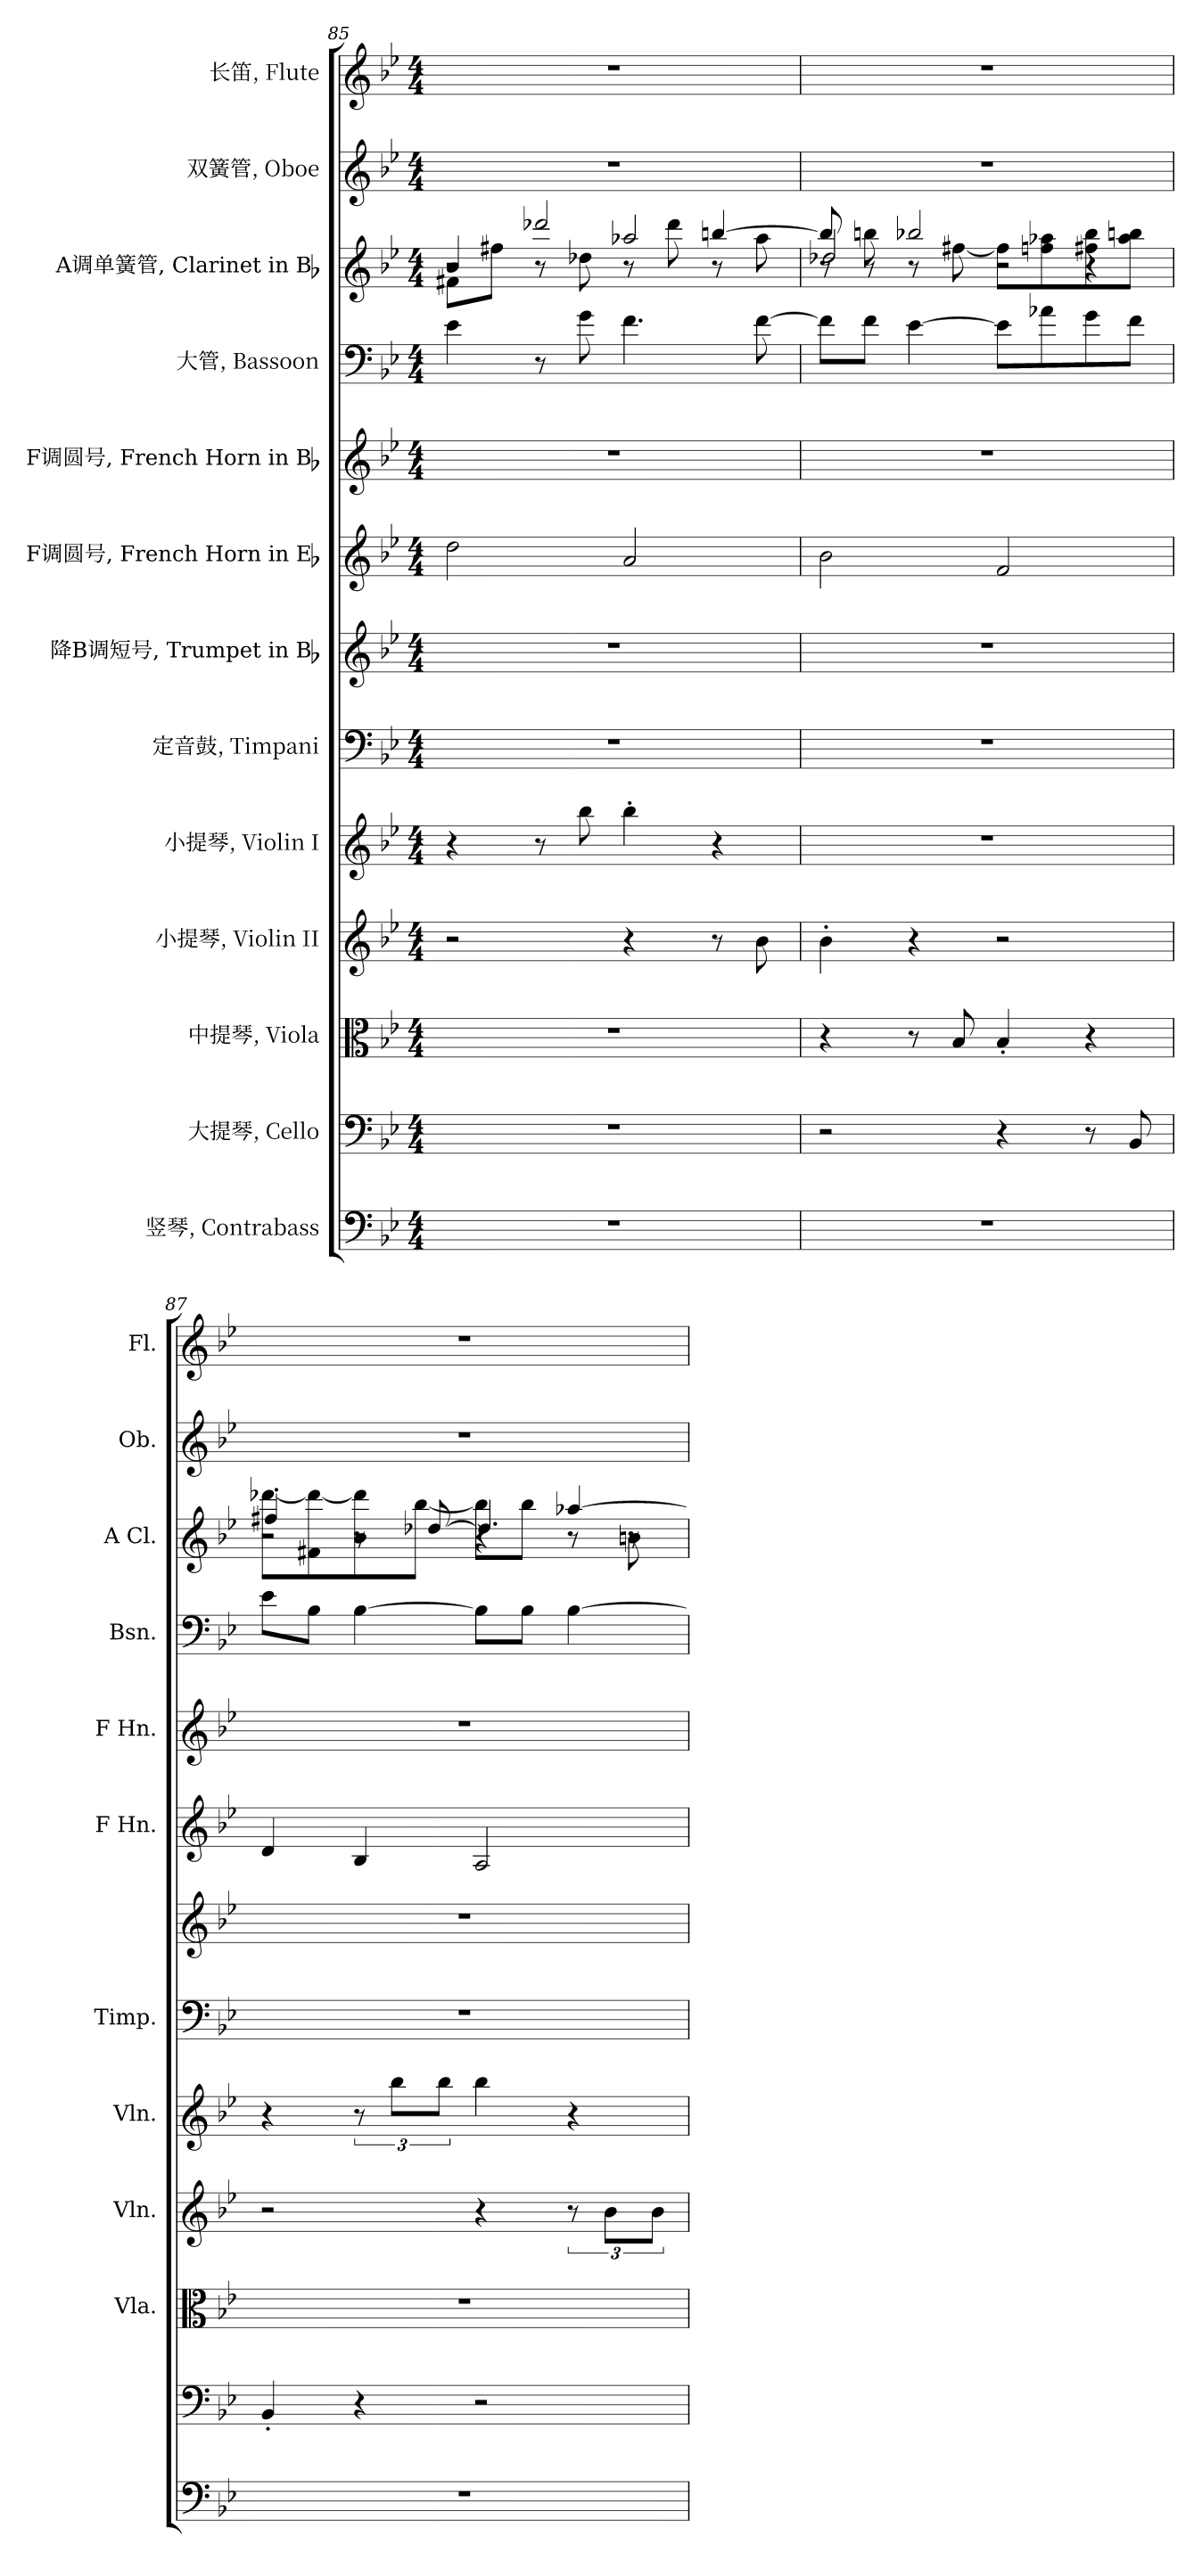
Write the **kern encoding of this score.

**kern	**kern	**kern	**kern	**kern	**kern	**kern	**kern	**kern	**kern	**kern	**kern	**kern
*part13	*part12	*part11	*part10	*part9	*part8	*part7	*part6	*part5	*part4	*part3	*part2	*part1
*staff13	*staff12	*staff11	*staff10	*staff9	*staff8	*staff7	*staff6	*staff5	*staff4	*staff3	*staff2	*staff1
*I"竖琴, Contrabass	*I"大提琴, Cello	*I"中提琴, Viola	*I"小提琴, Violin II	*I"小提琴, Violin I	*I"定音鼓, Timpani	*I"降B调短号, Trumpet in B-flat	*I"F调圆号, French Horn in E-flat	*I"F调圆号, French Horn in B-flat	*I"大管, Bassoon	*I"A调单簧管, Clarinet in B-flat	*I"双簧管, Oboe	*I"长笛, Flute
*	*	*I'Vla.	*I'Vln.	*I'Vln.	*I'Timp.	*	*I'F Hn.	*I'F Hn.	*I'Bsn.	*I'A Cl.	*I'Ob.	*I'Fl.
*clefF4	*clefF4	*clefC3	*clefG2	*clefG2	*clefF4	*clefG2	*clefG2	*clefG2	*clefF4	*clefG2	*clefG2	*clefG2
*	*	*	*	*	*	*ITrd1c2	*ITrd4c7	*ITrd4c7	*	*ITrd2c3	*	*
*k[b-e-]	*k[b-e-]	*k[b-e-]	*k[b-e-]	*k[b-e-]	*k[b-e-]	*k[b-e-a-d-]	*k[b-e-a-]	*k[b-e-a-]	*k[b-e-]	*k[f#]	*k[b-e-]	*k[b-e-]
*M4/4	*M4/4	*M4/4	*M4/4	*M4/4	*M4/4	*M4/4	*M4/4	*M4/4	*M4/4	*M4/4	*M4/4	*M4/4
=85	=85	=85	=85	=85	=85	=85	=85	=85	=85	=85	=85	=85
*	*	*	*	*	*	*	*	*	*	*^	*	*
*	*	*	*	*	*	*	*	*	*	*	*^	*	*
1r	1r	1r	2r	4r	1r	1r	2g\	1r	4e-\	4g/	8d#X\L	2r	1r	1r
.	.	.	.	.	.	.	.	.	.	.	8dd#X\J	.	.	.
.	.	.	.	8r	.	.	.	.	8r	2bb-X/	8r	.	.	.
.	.	.	.	8bb-\	.	.	.	.	8g\	.	8b-X\	.	.	.
.	.	.	4r	4bb-'\	.	.	2d/	.	4.f\	.	8r	2ffn/	.	.
.	.	.	.	.	.	.	.	.	.	.	8bb-\	.	.	.
.	.	.	8r	4r	.	.	.	.	.	[4gg#X/	8r	.	.	.
.	.	.	8b-\	.	.	.	.	.	[8f\	.	8ff\	.	.	.
!!LO:PB:g=z
=86	=86	=86	=86	=86	=86	=86	=86	=86	=86	=86	=86	=86	=86	=86
1r	2r	4r	4b-'\	1r	1r	1r	2e-\	1r	8f\L]	8gg#/]	8r	2b-X/	1r	1r
.	.	.	.	.	.	.	.	.	8f\J	8r	8gg#X\	.	.	.
.	.	8r	4r	.	.	.	.	.	[4e-\	2ggn/	8r	.	.	.
.	.	8B-/	.	.	.	.	.	.	.	.	[8dd#X\	.	.	.
.	4r	4B-'/	2r	.	.	.	2B-/	.	8e-\L]	.	8dd#\L]	2r	.	.
.	.	.	.	.	.	.	.	.	8a-X\	.	8ddn\ 8ffn\	.	.	.
.	8r	4r	.	.	.	.	.	.	8g\	4r	8dd#X\ 8gg\	.	.	.
.	8BB-/	.	.	.	.	.	.	.	8f\J	.	8ff\ 8gg#X\J	.	.	.
=87	=87	=87	=87	=87	=87	=87	=87	=87	=87	=87	=87	=87	=87	=87
1r	4BB-'/	1r	2r	4r	1r	1r	4G/	1r	8e-\L	2r	[8bb-X\L	4dd#X'/	1r	1r
.	.	.	.	.	.	.	.	.	8B-\J	.	8d#X\ 8bb-\_	.	.	.
.	4r	.	.	12r	.	.	4E-/	.	[4B-\	.	8g\ 8bb-\]	8r	.	.
.	.	.	.	12bb-\L	.	.	.	.	.	.	.	.	.	.
.	.	.	.	.	.	.	.	.	.	.	[8gg\J	[8b-X/	.	.
.	.	.	.	12bb-\J	.	.	.	.	.	.	.	.	.	.
.	2r	.	4r	4bb-\	.	.	2D/	.	8B-\L]	4r	8gg\L]	4.b-/]	.	.
.	.	.	.	.	.	.	.	.	8B-\J	.	8gg\J	.	.	.
.	.	.	12r	4r	.	.	.	.	[4B-\	[4ffn/	8r	.	.	.
.	.	.	12b-\L	.	.	.	.	.	.	.	.	.	.	.
.	.	.	.	.	.	.	.	.	.	.	8g#X\	8r	.	.
.	.	.	12b-\J	.	.	.	.	.	.	.	.	.	.	.
*	*	*	*	*	*	*	*	*	*	*v	*v	*v	*	*
=	=	=	=	=	=	=	=	=	=	=	=	=
*-	*-	*-	*-	*-	*-	*-	*-	*-	*-	*-	*-	*-
